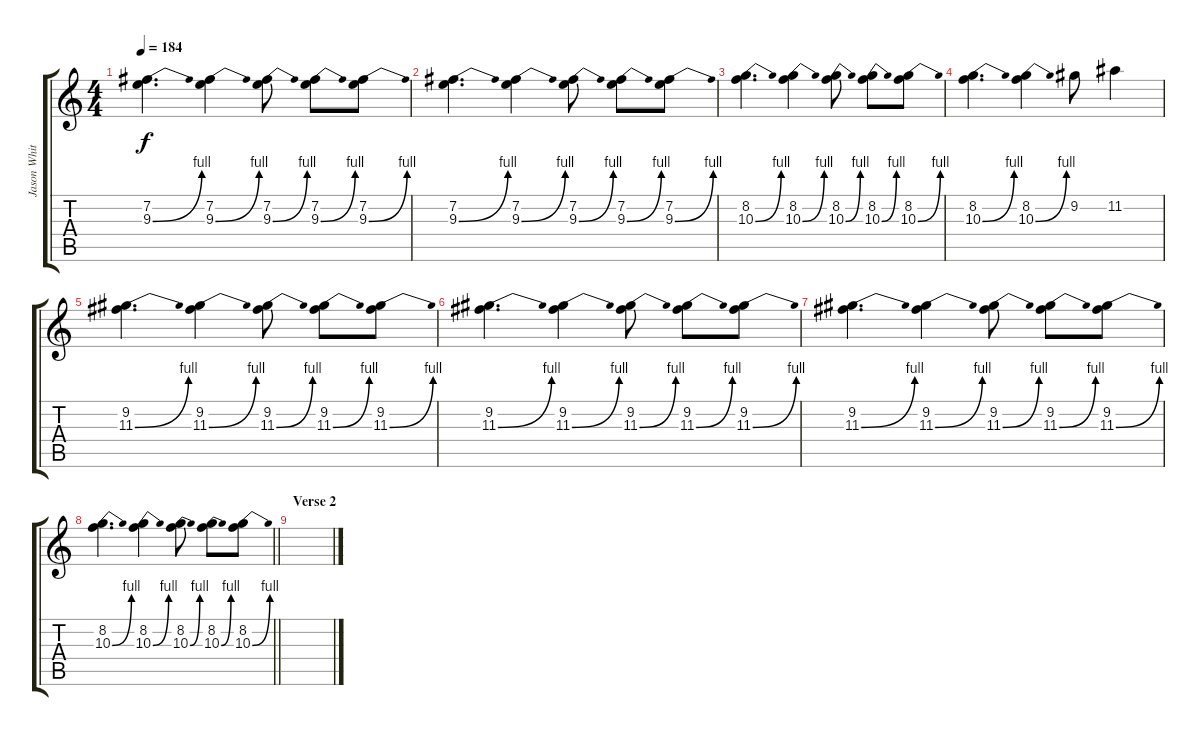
\track ("Jason White - Guitar" "Jason Whit") {instrument overdrivenguitar}
\staff {score tabs}
\tuning (E4 B3 G3 D3 A2 E2) {hide}
\ts (4 4)
\tempo 184
\clef g2
\ks c
(7.2 9.3{be (bend 0 0 60 4)}).4{d dy f} (7.2 9.3{be (bend 0 0 60 4)}).4 (7.2 9.3{be (bend 0 0 60 4)}).8 (7.2 9.3{be (bend 0 0 60 4)}).8 (7.2 9.3{be (bend 0 0 60 4)}).8 |
(7.2 9.3{be (bend 0 0 60 4)}).4{d} (7.2 9.3{be (bend 0 0 60 4)}).4 (7.2 9.3{be (bend 0 0 60 4)}).8 (7.2 9.3{be (bend 0 0 60 4)}).8 (7.2 9.3{be (bend 0 0 60 4)}).8 |
(8.2 10.3{be (bend 0 0 60 4)}).4{d} (8.2 10.3{be (bend 0 0 60 4)}).4 (8.2 10.3{be (bend 0 0 60 4)}).8 (8.2 10.3{be (bend 0 0 60 4)}).8 (8.2 10.3{be (bend 0 0 60 4)}).8 |
(8.2 10.3{be (bend 0 0 60 4)}).4{d} (8.2 10.3{be (bend 0 0 60 4)}).4 9.2.8 11.2.4 |
(9.2 11.3{be (bend 0 0 60 4)}).4{d} (9.2 11.3{be (bend 0 0 60 4)}).4 (9.2 11.3{be (bend 0 0 60 4)}).8 (9.2 11.3{be (bend 0 0 60 4)}).8 (9.2 11.3{be (bend 0 0 60 4)}).8 |
(9.2 11.3{be (bend 0 0 60 4)}).4{d} (9.2 11.3{be (bend 0 0 60 4)}).4 (9.2 11.3{be (bend 0 0 60 4)}).8 (9.2 11.3{be (bend 0 0 60 4)}).8 (9.2 11.3{be (bend 0 0 60 4)}).8 |
(9.2 11.3{be (bend 0 0 60 4)}).4{d} (9.2 11.3{be (bend 0 0 60 4)}).4 (9.2 11.3{be (bend 0 0 60 4)}).8 (9.2 11.3{be (bend 0 0 60 4)}).8 (9.2 11.3{be (bend 0 0 60 4)}).8 |
\barLineRight lightlight
(8.2 10.3{be (bend 0 0 60 4)}).4{d} (8.2 10.3{be (bend 0 0 60 4)}).4 (8.2 10.3{be (bend 0 0 60 4)}).8 (8.2 10.3{be (bend 0 0 60 4)}).8 (8.2 10.3{be (bend 0 0 60 4)}).8 |
\section ("" "Verse 2")
